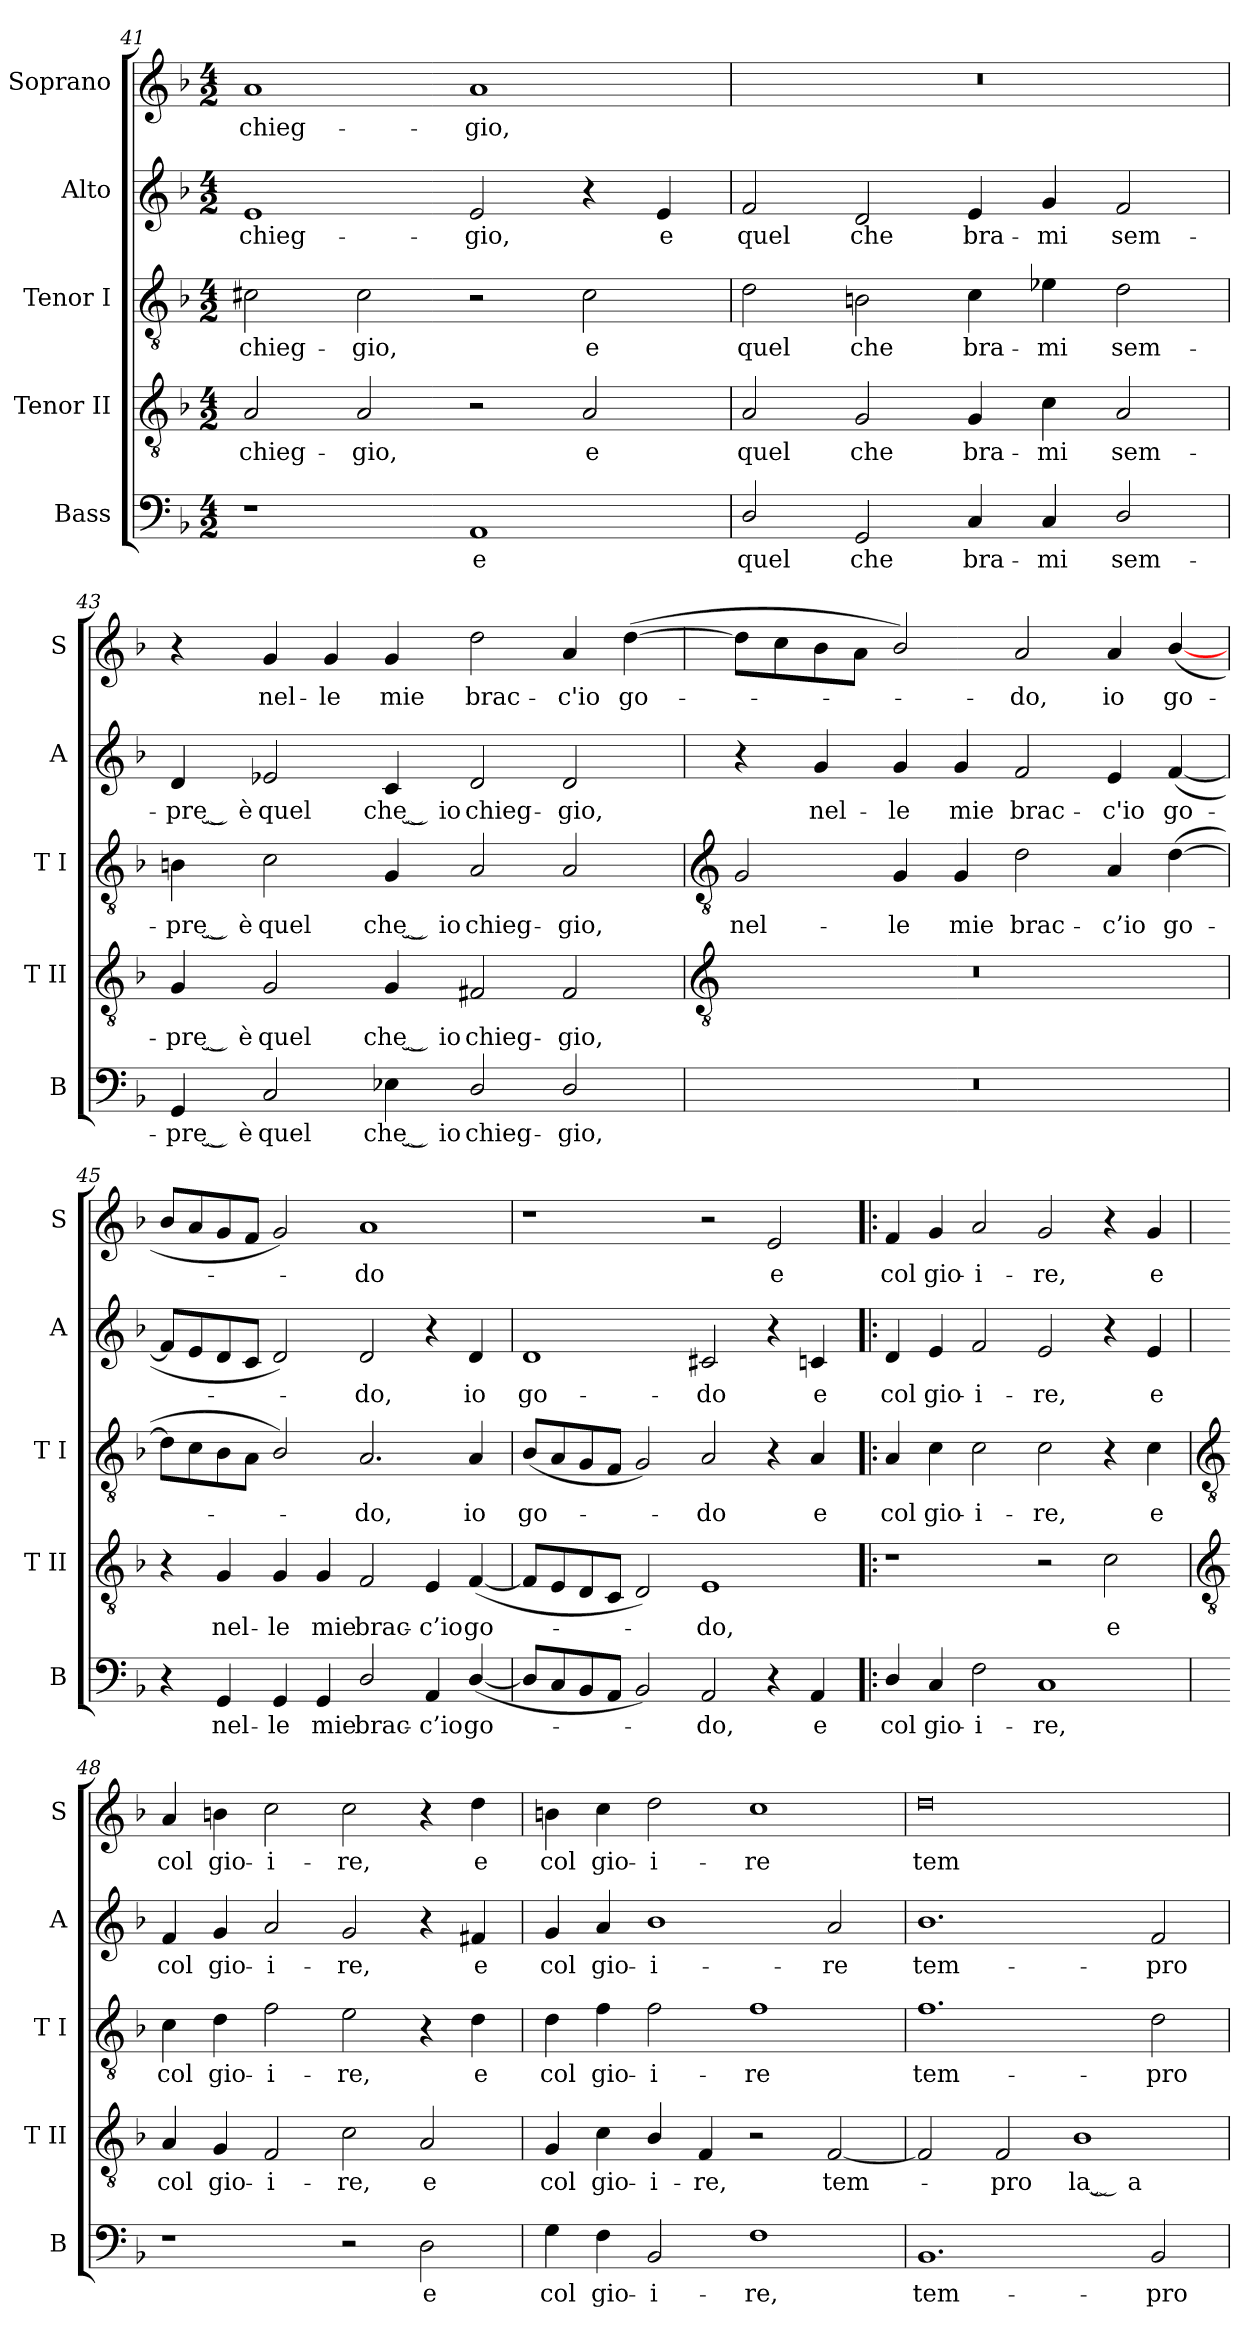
**kern	**text	**kern	**text	**kern	**text	**kern	**text	**kern	**text
*part5	*part5	*part4	*part4	*part3	*part3	*part2	*part2	*part1	*part1
*staff5	*staff5	*staff4	*staff4	*staff3	*staff3	*staff2	*staff2	*staff1	*staff1
*I"Bass	*	*I"Tenor II	*	*I"Tenor I	*	*I"Alto	*	*I"Soprano	*
*I'B	*	*I'T II	*	*I'T I	*	*I'A	*	*I'S	*
*clefF4	*	*clefGv2	*	*clefGv2	*	*clefG2	*	*clefG2	*
*k[b-]	*	*k[b-]	*	*k[b-]	*	*k[b-]	*	*k[b-]	*
*F:	*	*F:	*	*F:	*	*F:	*	*F:	*
*M4/2	*	*M4/2	*	*M4/2	*	*M4/2	*	*M4/2	*
=41	=41	=41	=41	=41	=41	=41	=41	=41	=41
!	!	!	!LO:LY:b	!	!LO:LY:b	!	!LO:LY:b	!	!LO:LY:b
1r	.	2A	chieg-	2c#X	chieg-	1e	chieg-	1a	chieg-
!	!	!	!LO:LY:b	!	!LO:LY:b	!	!	!	!
.	.	2A	-gio,	2c#	-gio,	.	.	.	.
!	!LO:LY:b	!	!	!	!	!	!LO:LY:b	!	!LO:LY:b
1AA	e	2r	.	2r	.	2e	-gio,	1a	-gio,
!	!	!	!LO:LY:b	!	!LO:LY:b	!	!	!	!
.	.	2A	e	2c#	e	4r	.	.	.
!	!	!	!	!	!	!	!LO:LY:b	!	!
.	.	.	.	.	.	4e	e	.	.
=42	=42	=42	=42	=42	=42	=42	=42	=42	=42
!	!LO:LY:b	!	!LO:LY:b	!	!LO:LY:b	!	!LO:LY:b	!	!
2D/	quel	2A	quel	2d	quel	2f	quel	0r	.
!	!LO:LY:b	!	!LO:LY:b	!	!LO:LY:b	!	!LO:LY:b	!	!
2GG	che	2G	che	2Bn	che	2d	che	.	.
!	!LO:LY:b	!	!LO:LY:b	!	!LO:LY:b	!	!LO:LY:b	!	!
4C	bra-	4G	bra-	4c	bra-	4e	bra-	.	.
!	!LO:LY:b	!	!LO:LY:b	!	!LO:LY:b	!	!LO:LY:b	!	!
4C	-mi	4c	-mi	4e-X	-mi	4g	-mi	.	.
!	!LO:LY:b	!	!LO:LY:b	!	!LO:LY:b	!	!LO:LY:b	!	!
2D/	sem-	2A	sem-	2d	sem-	2f	sem-	.	.
=43	=43	=43	=43	=43	=43	=43	=43	=43	=43
!	!LO:LY:b	!	!LO:LY:b	!	!LO:LY:b	!	!LO:LY:b	!	!
4GG	-pre ̮ è	4G	-pre ̮ è	4Bn	-pre ̮ è	4d	-pre ̮ è	4r	.
!	!LO:LY:b	!	!LO:LY:b	!	!LO:LY:b	!	!LO:LY:b	!	!LO:LY:b
2C	quel	2G	quel	2c	quel	2e-X	quel	4g	nel-
!	!	!	!	!	!	!	!	!	!LO:LY:b
.	.	.	.	.	.	.	.	4g	-le
!	!LO:LY:b	!	!LO:LY:b	!	!LO:LY:b	!	!LO:LY:b	!	!LO:LY:b
4E-X	che ̮ io	4G	che ̮ io	4G	che ̮ io	4c	che ̮ io	4g	mie
!	!LO:LY:b	!	!LO:LY:b	!	!LO:LY:b	!	!LO:LY:b	!	!LO:LY:b
2D/	chieg-	2F#X	chieg-	2A	chieg-	2d	chieg-	2dd	brac-
!	!LO:LY:b	!	!LO:LY:b	!	!LO:LY:b	!	!LO:LY:b	!	!LO:LY:b
2D/	-gio,	2F#	-gio,	2A	-gio,	2d	-gio,	4a	-c'io
!	!	!	!	!	!	!	!	!	!LO:LY:b
.	.	.	.	.	.	.	.	(>[4dd	go-
!!LO:LB:g=z
=44	=44	=44	=44	=44	=44	=44	=44	=44	=44
*	*	*clefGv2	*	*clefGv2	*	*	*	*	*
!	!	!	!	!	!LO:LY:b	!	!	!	!
0r	.	0r	.	2G	nel-	4r	.	8ddL]	.
.	.	.	.	.	.	.	.	8cc	.
!	!	!	!	!	!	!	!LO:LY:b	!	!
.	.	.	.	.	.	4g	nel-	8b-	.
.	.	.	.	.	.	.	.	8aJ	.
!	!	!	!	!	!LO:LY:b	!	!LO:LY:b	!	!
.	.	.	.	4G	-le	4g	-le	2b-/)	.
!	!	!	!	!	!LO:LY:b	!	!LO:LY:b	!	!
.	.	.	.	4G	mie	4g	mie	.	.
!	!	!	!	!	!LO:LY:b	!	!LO:LY:b	!	!LO:LY:b
.	.	.	.	2d	brac-	2f	brac-	2a	do,
!	!	!	!	!	!LO:LY:b	!	!LO:LY:b	!	!LO:LY:b
.	.	.	.	4A	-c’io	4e	-c'io	4a	io
!	!	!	!	!	!LO:LY:b	!	!LO:LY:b	!	!LO:LY:b
.	.	.	.	(>[4d	go-	(<[4f	go-	(<[4b-/	go-
=45	=45	=45	=45	=45	=45	=45	=45	=45	=45
4r	.	4r	.	8dL]	.	8fL]	.	8b-L	.
.	.	.	.	8c	.	8e	.	8a	.
!	!LO:LY:b	!	!LO:LY:b	!	!	!	!	!	!
4GG	nel-	4G	nel-	8B-	.	8d	.	8g	.
.	.	.	.	8AJ	.	8cJ	.	8fJ	.
!	!LO:LY:b	!	!LO:LY:b	!	!	!	!	!	!
4GG	-le	4G	-le	2B-/)	.	2d)	.	2g)	.
!	!LO:LY:b	!	!LO:LY:b	!	!	!	!	!	!
4GG	mie	4G	mie	.	.	.	.	.	.
!	!LO:LY:b	!	!LO:LY:b	!	!LO:LY:b	!	!LO:LY:b	!	!LO:LY:b
2D/	brac-	2F	brac-	2.A	do,	2d	do,	1a	do
!	!LO:LY:b	!	!LO:LY:b	!	!	!	!	!	!
4AA	-c’io	4E	-c’io	.	.	4r	.	.	.
!	!LO:LY:b	!	!LO:LY:b	!	!LO:LY:b	!	!LO:LY:b	!	!
(<[4D/	go-	(<[4F	go-	4A	io	4d	io	.	.
=46	=46	=46	=46	=46	=46	=46	=46	=46	=46
!	!	!	!	!	!LO:LY:b	!	!LO:LY:b	!	!
8DL]	.	8FL]	.	(<8B-L	go-	1d	go-	1r	.
8C	.	8E	.	8A	.	.	.	.	.
8BB-	.	8D	.	8G	.	.	.	.	.
8AAJ	.	8CJ	.	8FJ	.	.	.	.	.
2BB-)	.	2D)	.	2G)	.	.	.	.	.
!	!LO:LY:b	!	!LO:LY:b	!	!LO:LY:b	!	!LO:LY:b	!	!
2AA	do,	1E	do,	2A	do	2c#X	-do	2r	.
!	!	!	!	!	!	!	!	!	!LO:LY:b
4r	.	.	.	4r	.	4r	.	2e	e
!	!LO:LY:b	!	!	!	!LO:LY:b	!	!LO:LY:b	!	!
4AA	e	.	.	4A	e	4cn	e	.	.
=47!|:	=47!|:	=47!|:	=47!|:	=47!|:	=47!|:	=47!|:	=47!|:	=47!|:	=47!|:
!	!LO:LY:b	!	!	!	!LO:LY:b	!	!LO:LY:b	!	!LO:LY:b
4D/	col	1r	.	4A	col	4d	col	4f	col
!	!LO:LY:b	!	!	!	!LO:LY:b	!	!LO:LY:b	!	!LO:LY:b
4C	gio-	.	.	4c	gio-	4e	gio-	4g	gio-
!	!LO:LY:b	!	!	!	!LO:LY:b	!	!LO:LY:b	!	!LO:LY:b
2F	-i-	.	.	2c	-i-	2f	-i-	2a	-i-
!	!LO:LY:b	!	!	!	!LO:LY:b	!	!LO:LY:b	!	!LO:LY:b
1C	-re,	2r	.	2c	-re,	2e	-re,	2g	-re,
!	!	!	!LO:LY:b	!	!	!	!	!	!
.	.	2c	e	4r	.	4r	.	4r	.
!	!	!	!	!	!LO:LY:b	!	!LO:LY:b	!	!LO:LY:b
.	.	.	.	4c	e	4e	e	4g	e
!!LO:LB:g=z
=48	=48	=48	=48	=48	=48	=48	=48	=48	=48
*	*	*clefGv2	*	*clefGv2	*	*	*	*	*
!	!	!	!LO:LY:b	!	!LO:LY:b	!	!LO:LY:b	!	!LO:LY:b
1r	.	4A	col	4c	col	4f	col	4a	col
!	!	!	!LO:LY:b	!	!LO:LY:b	!	!LO:LY:b	!	!LO:LY:b
.	.	4G	gio-	4d	gio-	4g	gio-	4bn	gio-
!	!	!	!LO:LY:b	!	!LO:LY:b	!	!LO:LY:b	!	!LO:LY:b
.	.	2F	-i-	2f	-i-	2a	-i-	2cc	-i-
!	!	!	!LO:LY:b	!	!LO:LY:b	!	!LO:LY:b	!	!LO:LY:b
2r	.	2c	-re,	2e	-re,	2g	-re,	2cc	-re,
!	!LO:LY:b	!	!LO:LY:b	!	!	!	!	!	!
2D	e	2A	e	4r	.	4r	.	4r	.
!	!	!	!	!	!LO:LY:b	!	!LO:LY:b	!	!LO:LY:b
.	.	.	.	4d	e	4f#X	e	4dd	e
=49	=49	=49	=49	=49	=49	=49	=49	=49	=49
!	!LO:LY:b	!	!LO:LY:b	!	!LO:LY:b	!	!LO:LY:b	!	!LO:LY:b
4G	col	4G	col	4d	col	4g	col	4bn	col
!	!LO:LY:b	!	!LO:LY:b	!	!LO:LY:b	!	!LO:LY:b	!	!LO:LY:b
4F	gio-	4c	gio-	4f	gio-	4a	gio-	4cc	gio-
!	!LO:LY:b	!	!LO:LY:b	!	!LO:LY:b	!	!LO:LY:b	!	!LO:LY:b
2BB-	-i-	4B-/	-i-	2f	-i-	1b-	-i-	2dd	-i-
!	!	!	!LO:LY:b	!	!	!	!	!	!
.	.	4F	-re,	.	.	.	.	.	.
!	!LO:LY:b	!	!	!	!LO:LY:b	!	!	!	!LO:LY:b
1F	-re,	2r	.	1f	-re	.	.	1cc	-re
!	!	!	!LO:LY:b	!	!	!	!LO:LY:b	!	!
.	.	[2F	tem-	.	.	2a	-re	.	.
=50	=50	=50	=50	=50	=50	=50	=50	=50	=50
!	!LO:LY:b	!	!	!	!LO:LY:b	!	!LO:LY:b	!	!LO:LY:b
1.BB-	tem-	2F]	.	1.f	tem-	1.b-	tem-	0dd	tem-
!	!	!	!LO:LY:b	!	!	!	!	!	!
.	.	2F	pro	.	.	.	.	.	.
!	!	!	!LO:LY:b	!	!	!	!	!	!
.	.	1B-	la ̮ a-	.	.	.	.	.	.
!	!LO:LY:b	!	!	!	!LO:LY:b	!	!LO:LY:b	!	!
2BB-	-pro	.	.	2d	-pro	2f	-pro	.	.
=	=	=	=	=	=	=	=	=	=
*-	*-	*-	*-	*-	*-	*-	*-	*-	*-
